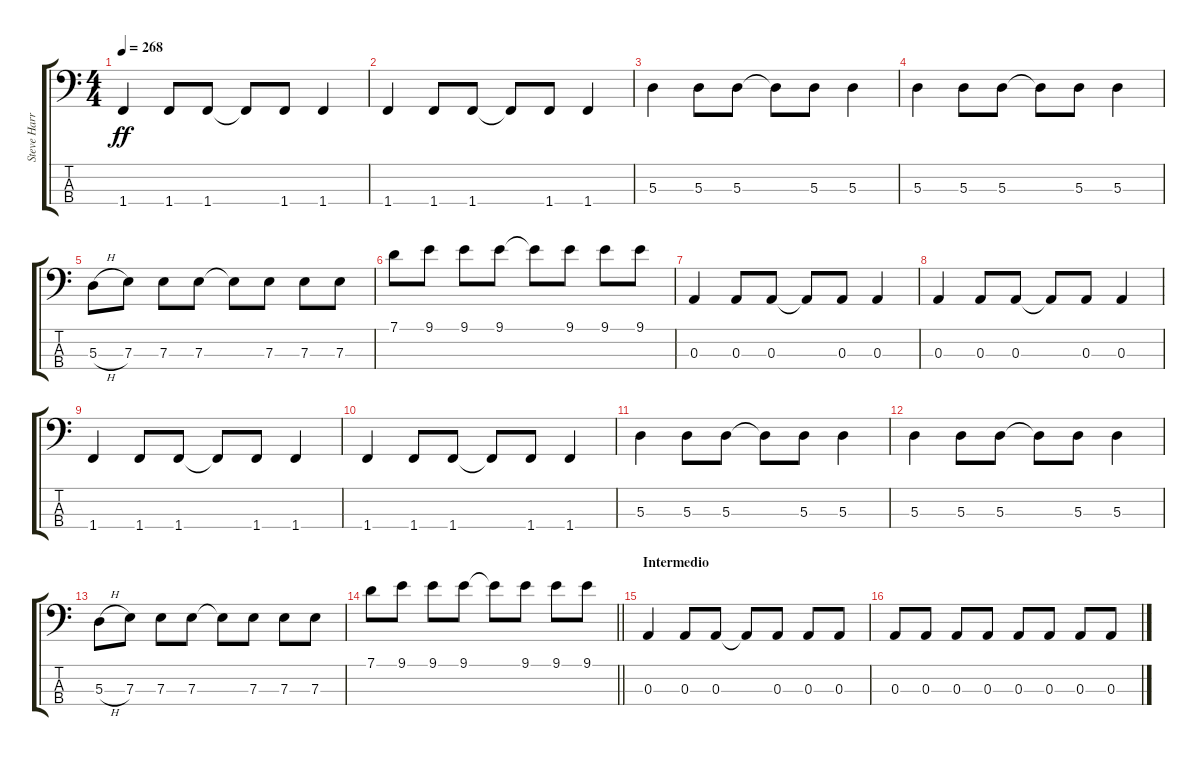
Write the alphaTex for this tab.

\track ("Steve Harris" "Steve Harr") {instrument electricbassfinger}
\staff {score tabs}
\tuning (G2 D2 A1 E1) {hide}
\ts (4 4)
\tempo 268
\clef f4
\ks c
1.4.4{dy ff} 1.4.8 1.4.8 1.4{t}.8 1.4.8 1.4.4 |
1.4.4 1.4.8 1.4.8 1.4{t}.8 1.4.8 1.4.4 |
5.3.4 5.3.8 5.3.8 5.3{t}.8 5.3.8 5.3.4 |
5.3.4 5.3.8 5.3.8 5.3{t}.8 5.3.8 5.3.4 |
5.3{h}.8 7.3.8 7.3.8 7.3.8 7.3{t}.8 7.3.8 7.3.8 7.3.8 |
7.1.8 9.1.8 9.1.8 9.1.8 9.1{t}.8 9.1.8 9.1.8 9.1.8 |
0.3.4 0.3.8 0.3.8 0.3{t}.8 0.3.8 0.3.4 |
0.3.4 0.3.8 0.3.8 0.3{t}.8 0.3.8 0.3.4 |
1.4.4 1.4.8 1.4.8 1.4{t}.8 1.4.8 1.4.4 |
1.4.4 1.4.8 1.4.8 1.4{t}.8 1.4.8 1.4.4 |
5.3.4 5.3.8 5.3.8 5.3{t}.8 5.3.8 5.3.4 |
5.3.4 5.3.8 5.3.8 5.3{t}.8 5.3.8 5.3.4 |
5.3{h}.8 7.3.8 7.3.8 7.3.8 7.3{t}.8 7.3.8 7.3.8 7.3.8 |
\barLineRight lightlight
7.1.8 9.1.8 9.1.8 9.1.8 9.1{t}.8 9.1.8 9.1.8 9.1.8 |
\section ("" "Intermedio")
0.3.4 0.3.8 0.3.8 0.3{t}.8 0.3.8 0.3.8 0.3.8 |
0.3.8 0.3.8 0.3.8 0.3.8 0.3.8 0.3.8 0.3.8 0.3.8
